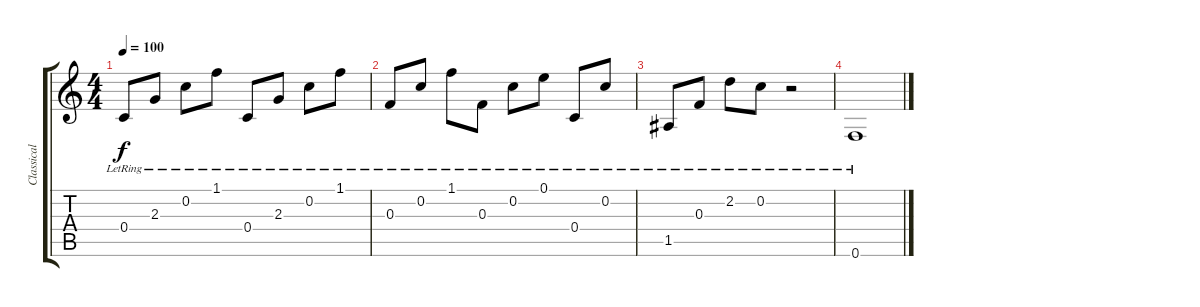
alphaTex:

\track ("Classical Guitar" "Classical ") {instrument acousticguitarsteel}
\staff {score tabs}
\tuning (E4 C4 F3 C3 A2 F2) {hide}
\ts (4 4)
\tempo 100
\clef g2
\ks c
0.4{lr}.8{dy f} 2.3{lr}.8 0.2{lr}.8 1.1{lr}.8 0.4{lr}.8 2.3{lr}.8 0.2{lr}.8 1.1{lr}.8 |
0.3{lr}.8 0.2{lr}.8 1.1{lr}.8 0.3{lr}.8 0.2{lr}.8 0.1{lr}.8 0.4{lr}.8 0.2{lr}.8 |
1.5{lr}.8 0.3{lr}.8 2.2{lr}.8 0.2{lr}.8 r.2 |
0.6{lr}.1
